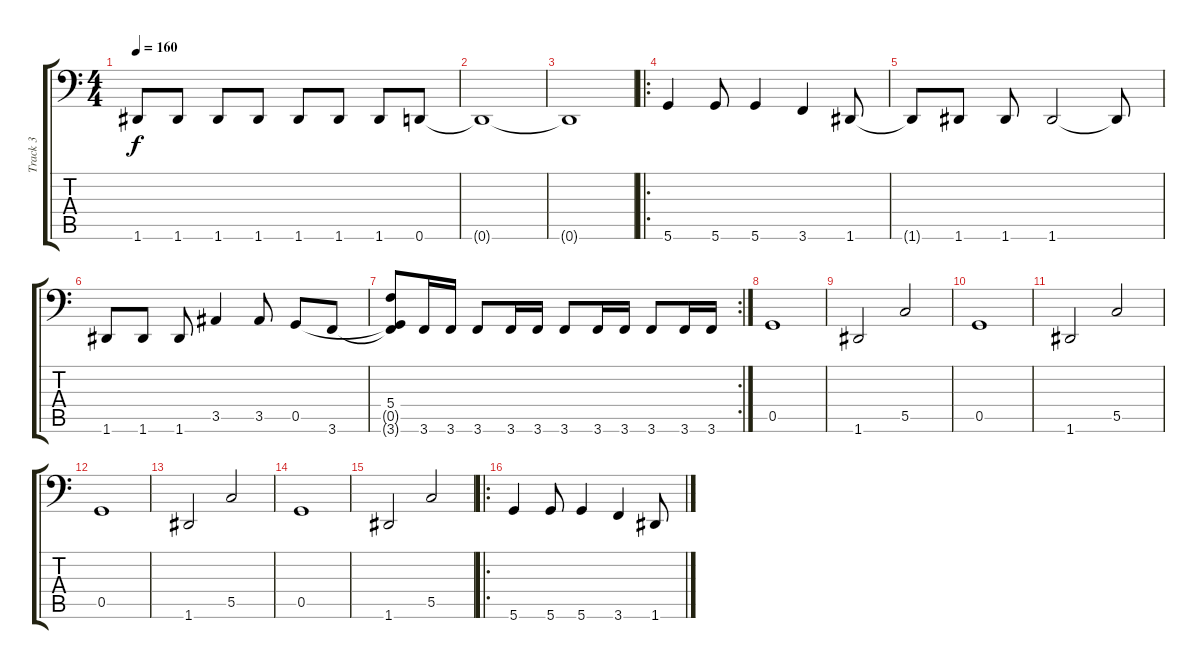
\track ("Track 3" "Track 3") {instrument electricbasspick}
\staff {score tabs}
\tuning (D3 A2 F2 C2 G1 D1) {hide}
\ts (4 4)
\tempo 160
\clef f4
\ks c
1.6.8{dy f} 1.6.8 1.6.8 1.6.8 1.6.8 1.6.8 1.6.8 0.6.8 |
0.6{t}.1 |
0.6{t}.1 |
\ro
5.6.4 5.6.8 5.6.4 3.6.4 1.6.8 |
1.6{t}.8 1.6.8 1.6.8 1.6.2 1.6{t}.8 |
1.6.8 1.6.8 1.6.8 3.5.4 3.5.8 0.5.8 3.6.8 |
\rc 2
(5.4 0.5{t} 3.6{t}).8 3.6.16 3.6.16 3.6.8 3.6.16 3.6.16 3.6.8 3.6.16 3.6.16 3.6.8 3.6.16 3.6.16 |
0.5.1 |
1.6.2 5.5.2 |
0.5.1 |
1.6.2 5.5.2 |
0.5.1 |
1.6.2 5.5.2 |
0.5.1 |
1.6.2 5.5.2 |
\ro
5.6.4 5.6.8 5.6.4 3.6.4 1.6.8
